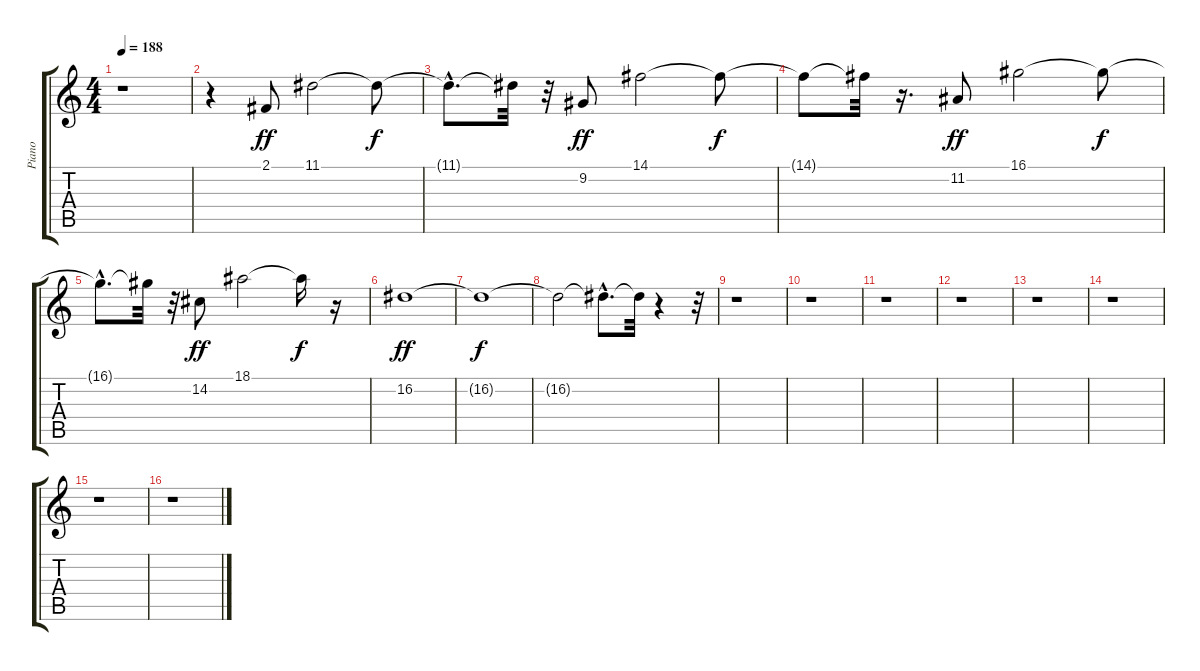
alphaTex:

\track ("Piano" "Piano") {instrument electricgrandpiano}
\staff {score tabs}
\tuning (E4 B3 G3 D3 A2 E2) {hide}
\ts (4 4)
\tempo 188
\clef g2
\ks c
r.1{dy f} |
r.4 2.1.8{dy ff} 11.1.2 11.1{t}.8{dy f} |
11.1{hac t}.8{d} 11.1{t}.32 r.32 9.2.8{dy ff} 14.1.2 14.1{t}.8{dy f} |
14.1{t}.8 14.1{t}.32 r.16{d} 11.2.8{dy ff} 16.1.2 16.1{t}.8{dy f} |
16.1{hac t}.8{d} 16.1{t}.32 r.32 14.2.8{dy ff} 18.1.2 18.1{t}.16{dy f} r.16 |
16.2.1{dy ff} |
16.2{t}.1{dy f} |
16.2{t}.2 16.2{hac t}.8{d} 16.2{t}.32 r.4 r.32 |
r.1 |
r.1 |
r.1 |
r.1 |
r.1 |
r.1 |
r.1 |
r.1
